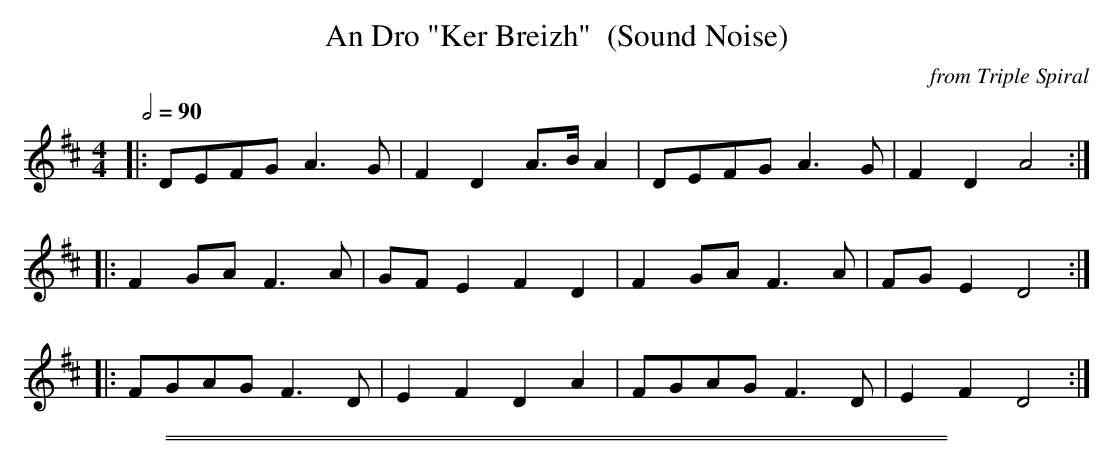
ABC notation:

X:1
T: An Dro "Ker Breizh"  (Sound Noise)
O: from Triple Spiral
Q: 1/2=90
M: 4/4
L: 1/8
K: D
|: DEFG A3G | F2D2 A>BA2 | DEFG A3G | F2D2 A4 :|
|: F2GA F3A | GFE2 F2D2  | F2GA F3A | FGE2 D4 :|
|: FGAG F3D | E2F2 D2A2  | FGAG F3D | E2F2 D4 :|
